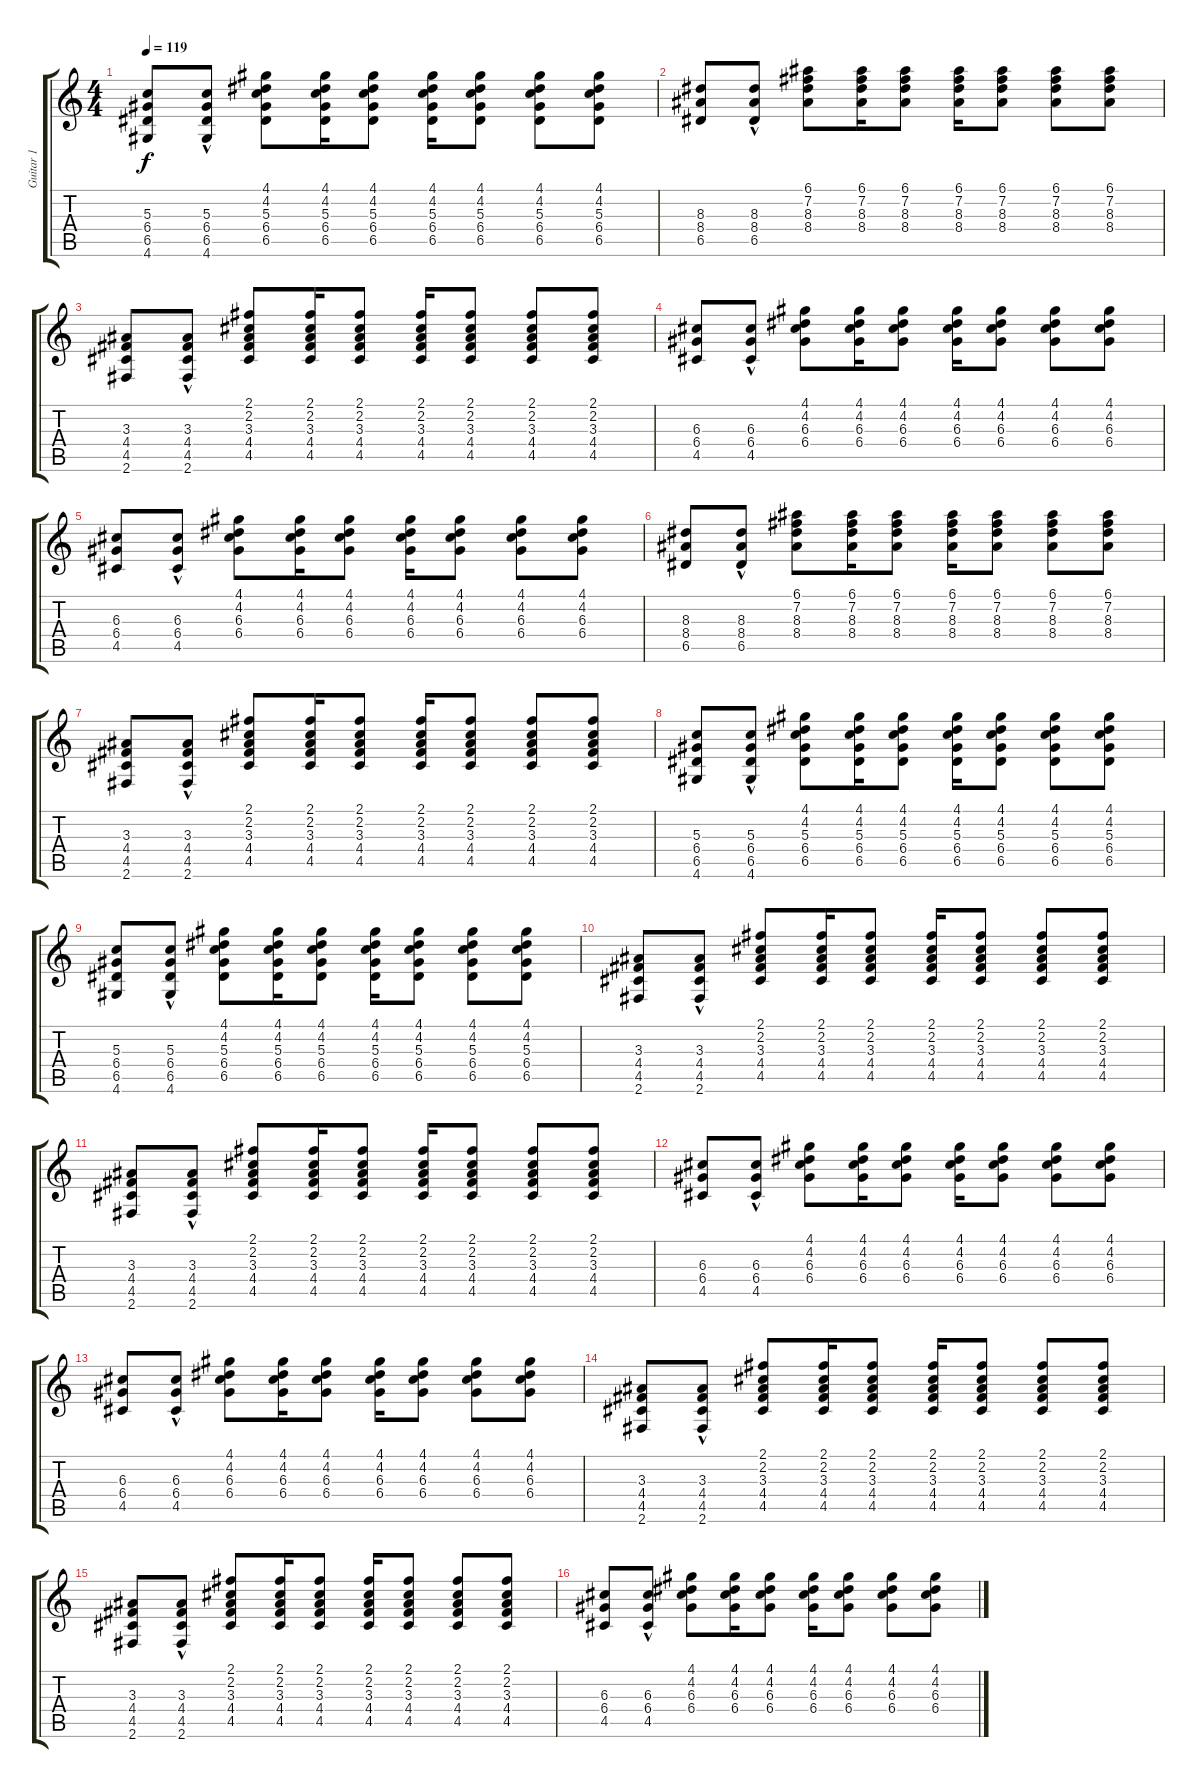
\track ("Guitar 1" "Guitar 1") {instrument acousticguitarnylon}
\staff {score tabs}
\tuning (E4 B3 G3 D3 A2 E2) {hide}
\ts (4 4)
\tempo 119
\clef g2
\ks c
(5.3 6.4 6.5 4.6).8{dy f} (5.3 6.4 6.5 4.6{hac}).8 (4.1 4.2 5.3 6.4 6.5).8 (4.1 4.2 5.3 6.4 6.5).16 (4.1 4.2 5.3 6.4 6.5).8 (4.1 4.2 5.3 6.4 6.5).16 (4.1 4.2 5.3 6.4 6.5).8 (4.1 4.2 5.3 6.4 6.5).8 (4.1 4.2 5.3 6.4 6.5).8 |
(8.3 8.4 6.5).8 (8.3 8.4 6.5{hac}).8 (6.1 7.2 8.3 8.4).8 (6.1 7.2 8.3 8.4).16 (6.1 7.2 8.3 8.4).8 (6.1 7.2 8.3 8.4).16 (6.1 7.2 8.3 8.4).8 (6.1 7.2 8.3 8.4).8 (6.1 7.2 8.3 8.4).8 |
(3.3 4.4 4.5 2.6).8 (3.3 4.4 4.5 2.6{hac}).8 (2.1 2.2 3.3 4.4 4.5).8 (2.1 2.2 3.3 4.4 4.5).16 (2.1 2.2 3.3 4.4 4.5).8 (2.1 2.2 3.3 4.4 4.5).16 (2.1 2.2 3.3 4.4 4.5).8 (2.1 2.2 3.3 4.4 4.5).8 (2.1 2.2 3.3 4.4 4.5).8 |
(6.3 6.4 4.5).8 (6.3 6.4 4.5{hac}).8 (4.1 4.2 6.3 6.4).8 (4.1 4.2 6.3 6.4).16 (4.1 4.2 6.3 6.4).8 (4.1 4.2 6.3 6.4).16 (4.1 4.2 6.3 6.4).8 (4.1 4.2 6.3 6.4).8 (4.1 4.2 6.3 6.4).8 |
(6.3 6.4 4.5).8 (6.3 6.4 4.5{hac}).8 (4.1 4.2 6.3 6.4).8 (4.1 4.2 6.3 6.4).16 (4.1 4.2 6.3 6.4).8 (4.1 4.2 6.3 6.4).16 (4.1 4.2 6.3 6.4).8 (4.1 4.2 6.3 6.4).8 (4.1 4.2 6.3 6.4).8 |
(8.3 8.4 6.5).8 (8.3 8.4 6.5{hac}).8 (6.1 7.2 8.3 8.4).8 (6.1 7.2 8.3 8.4).16 (6.1 7.2 8.3 8.4).8 (6.1 7.2 8.3 8.4).16 (6.1 7.2 8.3 8.4).8 (6.1 7.2 8.3 8.4).8 (6.1 7.2 8.3 8.4).8 |
(3.3 4.4 4.5 2.6).8 (3.3 4.4 4.5 2.6{hac}).8 (2.1 2.2 3.3 4.4 4.5).8 (2.1 2.2 3.3 4.4 4.5).16 (2.1 2.2 3.3 4.4 4.5).8 (2.1 2.2 3.3 4.4 4.5).16 (2.1 2.2 3.3 4.4 4.5).8 (2.1 2.2 3.3 4.4 4.5).8 (2.1 2.2 3.3 4.4 4.5).8 |
(5.3 6.4 6.5 4.6).8 (5.3 6.4 6.5 4.6{hac}).8 (4.1 4.2 5.3 6.4 6.5).8 (4.1 4.2 5.3 6.4 6.5).16 (4.1 4.2 5.3 6.4 6.5).8 (4.1 4.2 5.3 6.4 6.5).16 (4.1 4.2 5.3 6.4 6.5).8 (4.1 4.2 5.3 6.4 6.5).8 (4.1 4.2 5.3 6.4 6.5).8 |
(5.3 6.4 6.5 4.6).8 (5.3 6.4 6.5 4.6{hac}).8 (4.1 4.2 5.3 6.4 6.5).8 (4.1 4.2 5.3 6.4 6.5).16 (4.1 4.2 5.3 6.4 6.5).8 (4.1 4.2 5.3 6.4 6.5).16 (4.1 4.2 5.3 6.4 6.5).8 (4.1 4.2 5.3 6.4 6.5).8 (4.1 4.2 5.3 6.4 6.5).8 |
(3.3 4.4 4.5 2.6).8 (3.3 4.4 4.5 2.6{hac}).8 (2.1 2.2 3.3 4.4 4.5).8 (2.1 2.2 3.3 4.4 4.5).16 (2.1 2.2 3.3 4.4 4.5).8 (2.1 2.2 3.3 4.4 4.5).16 (2.1 2.2 3.3 4.4 4.5).8 (2.1 2.2 3.3 4.4 4.5).8 (2.1 2.2 3.3 4.4 4.5).8 |
(3.3 4.4 4.5 2.6).8 (3.3 4.4 4.5 2.6{hac}).8 (2.1 2.2 3.3 4.4 4.5).8 (2.1 2.2 3.3 4.4 4.5).16 (2.1 2.2 3.3 4.4 4.5).8 (2.1 2.2 3.3 4.4 4.5).16 (2.1 2.2 3.3 4.4 4.5).8 (2.1 2.2 3.3 4.4 4.5).8 (2.1 2.2 3.3 4.4 4.5).8 |
(6.3 6.4 4.5).8 (6.3 6.4 4.5{hac}).8 (4.1 4.2 6.3 6.4).8 (4.1 4.2 6.3 6.4).16 (4.1 4.2 6.3 6.4).8 (4.1 4.2 6.3 6.4).16 (4.1 4.2 6.3 6.4).8 (4.1 4.2 6.3 6.4).8 (4.1 4.2 6.3 6.4).8 |
(6.3 6.4 4.5).8 (6.3 6.4 4.5{hac}).8 (4.1 4.2 6.3 6.4).8 (4.1 4.2 6.3 6.4).16 (4.1 4.2 6.3 6.4).8 (4.1 4.2 6.3 6.4).16 (4.1 4.2 6.3 6.4).8 (4.1 4.2 6.3 6.4).8 (4.1 4.2 6.3 6.4).8 |
(3.3 4.4 4.5 2.6).8 (3.3 4.4 4.5 2.6{hac}).8 (2.1 2.2 3.3 4.4 4.5).8 (2.1 2.2 3.3 4.4 4.5).16 (2.1 2.2 3.3 4.4 4.5).8 (2.1 2.2 3.3 4.4 4.5).16 (2.1 2.2 3.3 4.4 4.5).8 (2.1 2.2 3.3 4.4 4.5).8 (2.1 2.2 3.3 4.4 4.5).8 |
(3.3 4.4 4.5 2.6).8 (3.3 4.4 4.5 2.6{hac}).8 (2.1 2.2 3.3 4.4 4.5).8 (2.1 2.2 3.3 4.4 4.5).16 (2.1 2.2 3.3 4.4 4.5).8 (2.1 2.2 3.3 4.4 4.5).16 (2.1 2.2 3.3 4.4 4.5).8 (2.1 2.2 3.3 4.4 4.5).8 (2.1 2.2 3.3 4.4 4.5).8 |
(6.3 6.4 4.5).8 (6.3 6.4 4.5{hac}).8 (4.1 4.2 6.3 6.4).8 (4.1 4.2 6.3 6.4).16 (4.1 4.2 6.3 6.4).8 (4.1 4.2 6.3 6.4).16 (4.1 4.2 6.3 6.4).8 (4.1 4.2 6.3 6.4).8 (4.1 4.2 6.3 6.4).8
